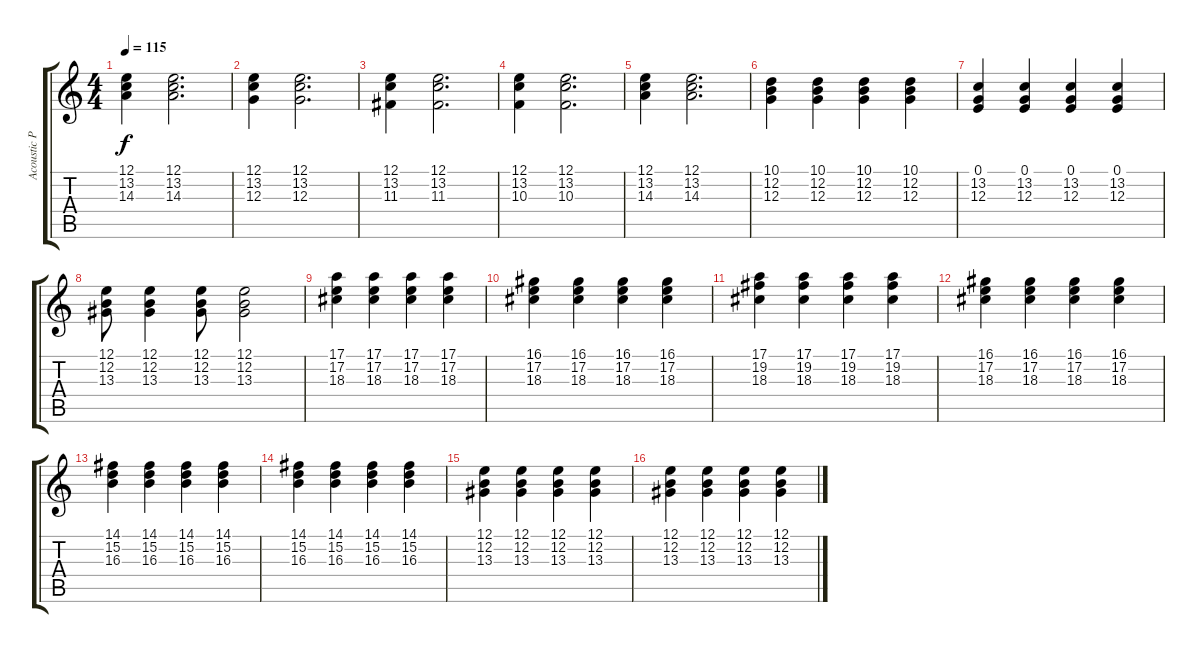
\track ("Acoustic Piano" "Acoustic P") {instrument acousticgrandpiano}
\staff {score tabs}
\tuning (E4 B3 G3 D3 A2 E2) {hide}
\ts (4 4)
\tempo 115
\clef g2
\ks c
(12.1 13.2 14.3).4{dy f} (12.1 13.2 14.3).2{d} |
(12.1 13.2 12.3).4 (12.1 13.2 12.3).2{d} |
(12.1 13.2 11.3).4 (12.1 13.2 11.3).2{d} |
(12.1 13.2 10.3).4 (12.1 13.2 10.3).2{d} |
(12.1 13.2 14.3).4 (12.1 13.2 14.3).2{d} |
(10.1 12.2 12.3).4 (10.1 12.2 12.3).4 (10.1 12.2 12.3).4 (10.1 12.2 12.3).4 |
(0.1 13.2 12.3).4 (0.1 13.2 12.3).4 (0.1 13.2 12.3).4 (0.1 13.2 12.3).4 |
(12.1 12.2 13.3).8 (12.1 12.2 13.3).4 (12.1 12.2 13.3).8 (12.1 12.2 13.3).2 |
(17.1 17.2 18.3).4 (17.1 17.2 18.3).4 (17.1 17.2 18.3).4 (17.1 17.2 18.3).4 |
(16.1 17.2 18.3).4 (16.1 17.2 18.3).4 (16.1 17.2 18.3).4 (16.1 17.2 18.3).4 |
(17.1 19.2 18.3).4 (17.1 19.2 18.3).4 (17.1 19.2 18.3).4 (17.1 19.2 18.3).4 |
(16.1 17.2 18.3).4 (16.1 17.2 18.3).4 (16.1 17.2 18.3).4 (16.1 17.2 18.3).4 |
(14.1 15.2 16.3).4 (14.1 15.2 16.3).4 (14.1 15.2 16.3).4 (14.1 15.2 16.3).4 |
(14.1 15.2 16.3).4 (14.1 15.2 16.3).4 (14.1 15.2 16.3).4 (14.1 15.2 16.3).4 |
(12.1 12.2 13.3).4 (12.1 12.2 13.3).4 (12.1 12.2 13.3).4 (12.1 12.2 13.3).4 |
(12.1 12.2 13.3).4 (12.1 12.2 13.3).4 (12.1 12.2 13.3).4 (12.1 12.2 13.3).4
